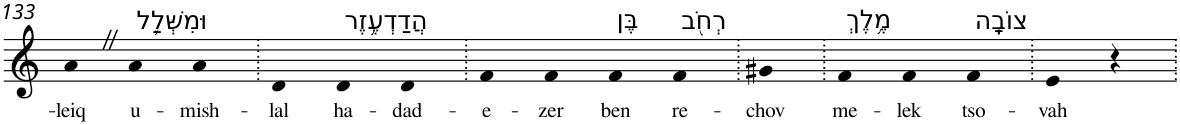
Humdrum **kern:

**kern	**text
*part1	*part1
*staff1	*staff1
*I"Piano	*
*I'Pno	*
!!LO:PB:g=z
*clefG2	*
*k[]	*
=133	=133
!	!LO:LY:b
4aZ	-leiq
!LO:TX:a:t=וּמִשְּׁלַ֛ל	!
!	!LO:LY:b
4a	u-
!	!LO:LY:b
4a	-mish-
=134.	=134.
!	!LO:LY:b
4d	-lal
!LO:TX:a:t=הֲדַדְעֶ֥זֶר	!
!	!LO:LY:b
4d	ha-
!	!LO:LY:b
4d	-dad-
=135.	=135.
!	!LO:LY:b
4f	-e-
!	!LO:LY:b
4f	-zer
!LO:TX:a:t=בֶּן	!
!	!LO:LY:b
4f	ben
!LO:TX:a:t=רְחֹ֖ב	!
!	!LO:LY:b
4f	re-
=136.	=136.
!	!LO:LY:b
4g#X	-chov
=137.	=137.
!LO:TX:a:t=מֶ֥לֶךְ	!
!	!LO:LY:b
4f	me-
!	!LO:LY:b
4f	-lek
!LO:TX:a:t=צוֹבָֽה	!
!	!LO:LY:b
4f	tso-
=138.	=138.
!	!LO:LY:b
4e	-vah
4r	.
=.	=.
*-	*-
